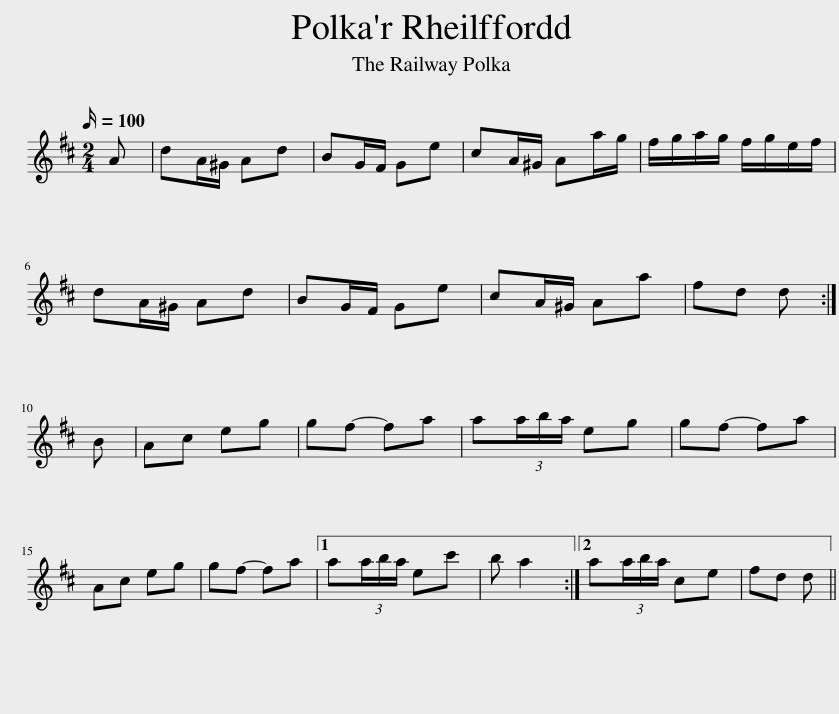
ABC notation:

X:1
L:1/8
Q:1/4=100
M:2/4
I:linebreak $
K:D
V:1 treble
V:1
 A | dA/^G/ Ad | BG/F/ Ge | cA/^G/ Aa/g/ | f/g/a/g/ f/g/e/f/ |$ %5
 dA/^G/ Ad | BG/F/ Ge | cA/^G/ Aa | fd d :|$ B | %10
 Ac eg | gf- fa | a(3a/b/a/ eg | gf- fa |$ Ac eg | %15
 gf- fa |1 a(3a/b/a/ ec' | b a2 :|2 a(3a/b/a/ ce | fd d || %20
